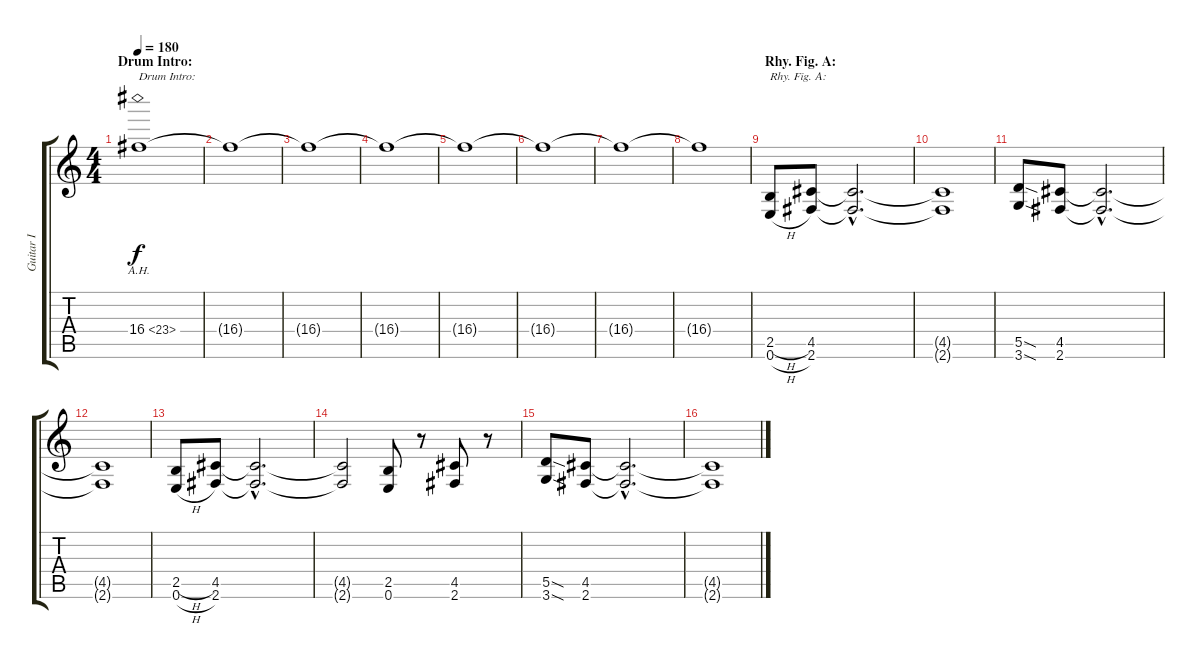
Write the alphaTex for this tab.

\track ("Guitar I" "Guitar I") {instrument distortionguitar}
\staff {score tabs}
\tuning (E4 B3 G3 D3 A2 E2) {hide}
\ts (4 4)
\section ("" "Drum Intro:")
\tempo 180
\clef g2
\ks c
16.4{ah 7}.1{txt "Drum Intro:" dy f instrument distortionguitar} |
16.4{t}.1 |
16.4{t}.1 |
16.4{t}.1 |
16.4{t}.1 |
16.4{t}.1 |
16.4{t}.1 |
16.4{t}.1 |
\section ("" "Rhy. Fig. A:")
(2.5{h} 0.6{h}).8{txt "Rhy. Fig. A:"} (4.5 2.6).8 (4.5{hac t} 2.6{hac t}).2{d} |
(4.5{t} 2.6{t}).1 |
(5.5{sod} 3.6{sod}).8 (4.5 2.6).8 (4.5{hac t} 2.6{hac t}).2{d} |
(4.5{t} 2.6{t}).1 |
(2.5{h} 0.6{h}).8 (4.5 2.6).8 (4.5{hac t} 2.6{hac t}).2{d} |
(4.5{t} 2.6{t}).2 (2.5 0.6).8 r.8 (4.5 2.6).8 r.8 |
(5.5{sod} 3.6{sod}).8 (4.5 2.6).8 (4.5{hac t} 2.6{hac t}).2{d} |
(4.5{t} 2.6{t}).1
